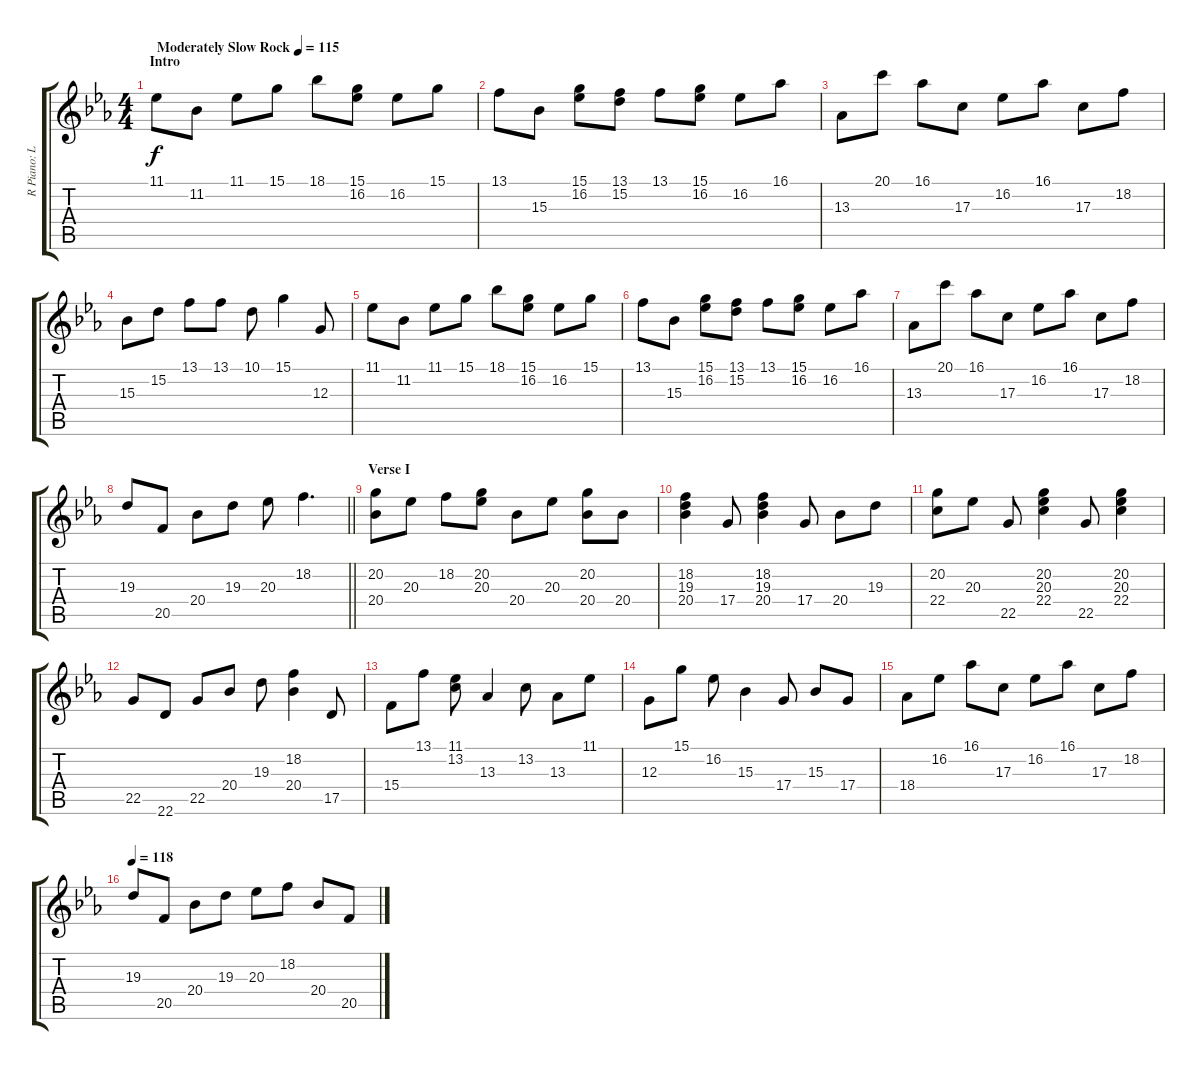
\track ("R Piano: Larry" "R Piano: L") {instrument acousticgrandpiano}
\staff {score tabs}
\tuning (E4 B3 G3 D3 A2 E2) {hide}
\ts (4 4)
\section ("" "Intro")
\tempo (115 "Moderately Slow Rock")
\clef g2
\ks eb
11.1.8{dy f instrument acousticgrandpiano} 11.2.8 11.1.8 15.1.8 18.1.8 (15.1 16.2).8 16.2.8 15.1.8 |
13.1.8 15.3.8 (15.1 16.2).8 (13.1 15.2).8 13.1.8 (15.1 16.2).8 16.2.8 16.1.8 |
13.3.8 20.1.8 16.1.8 17.3.8 16.2.8 16.1.8 17.3.8 18.2.8 |
15.3.8 15.2.8 13.1.8 13.1.8 10.1.8 15.1.4 12.3.8 |
11.1.8 11.2.8 11.1.8 15.1.8 18.1.8 (15.1 16.2).8 16.2.8 15.1.8 |
13.1.8 15.3.8 (15.1 16.2).8 (13.1 15.2).8 13.1.8 (15.1 16.2).8 16.2.8 16.1.8 |
13.3.8 20.1.8 16.1.8 17.3.8 16.2.8 16.1.8 17.3.8 18.2.8 |
\barLineRight lightlight
19.3.8 20.5.8 20.4.8 19.3.8 20.3.8 18.2.4{d} |
\section ("" "Verse I")
(20.2 20.4).8 20.3.8 18.2.8 (20.2 20.3).8 20.4.8 20.3.8 (20.2 20.4).8 20.4.8 |
(18.2 19.3 20.4).4 17.4.8 (18.2 19.3 20.4).4 17.4.8 20.4.8 19.3.8 |
(20.2 22.4).8 20.3.8 22.5.8 (20.2 20.3 22.4).4 22.5.8 (20.2 20.3 22.4).4 |
22.5.8 22.6.8 22.5.8 20.4.8 19.3.8 (18.2 20.4).4 17.5.8 |
15.4.8 13.1.8 (11.1 13.2).8 13.3.4 13.2.8 13.3.8 11.1.8 |
12.3.8 15.1.8 16.2.8 15.3.4 17.4.8 15.3.8 17.4.8 |
18.4.8 16.2.8 16.1.8 17.3.8 16.2.8 16.1.8 17.3.8 18.2.8 |
\tempo 118
19.3.8 20.5.8 20.4.8 19.3.8 20.3.8 18.2.8 20.4.8 20.5.8
